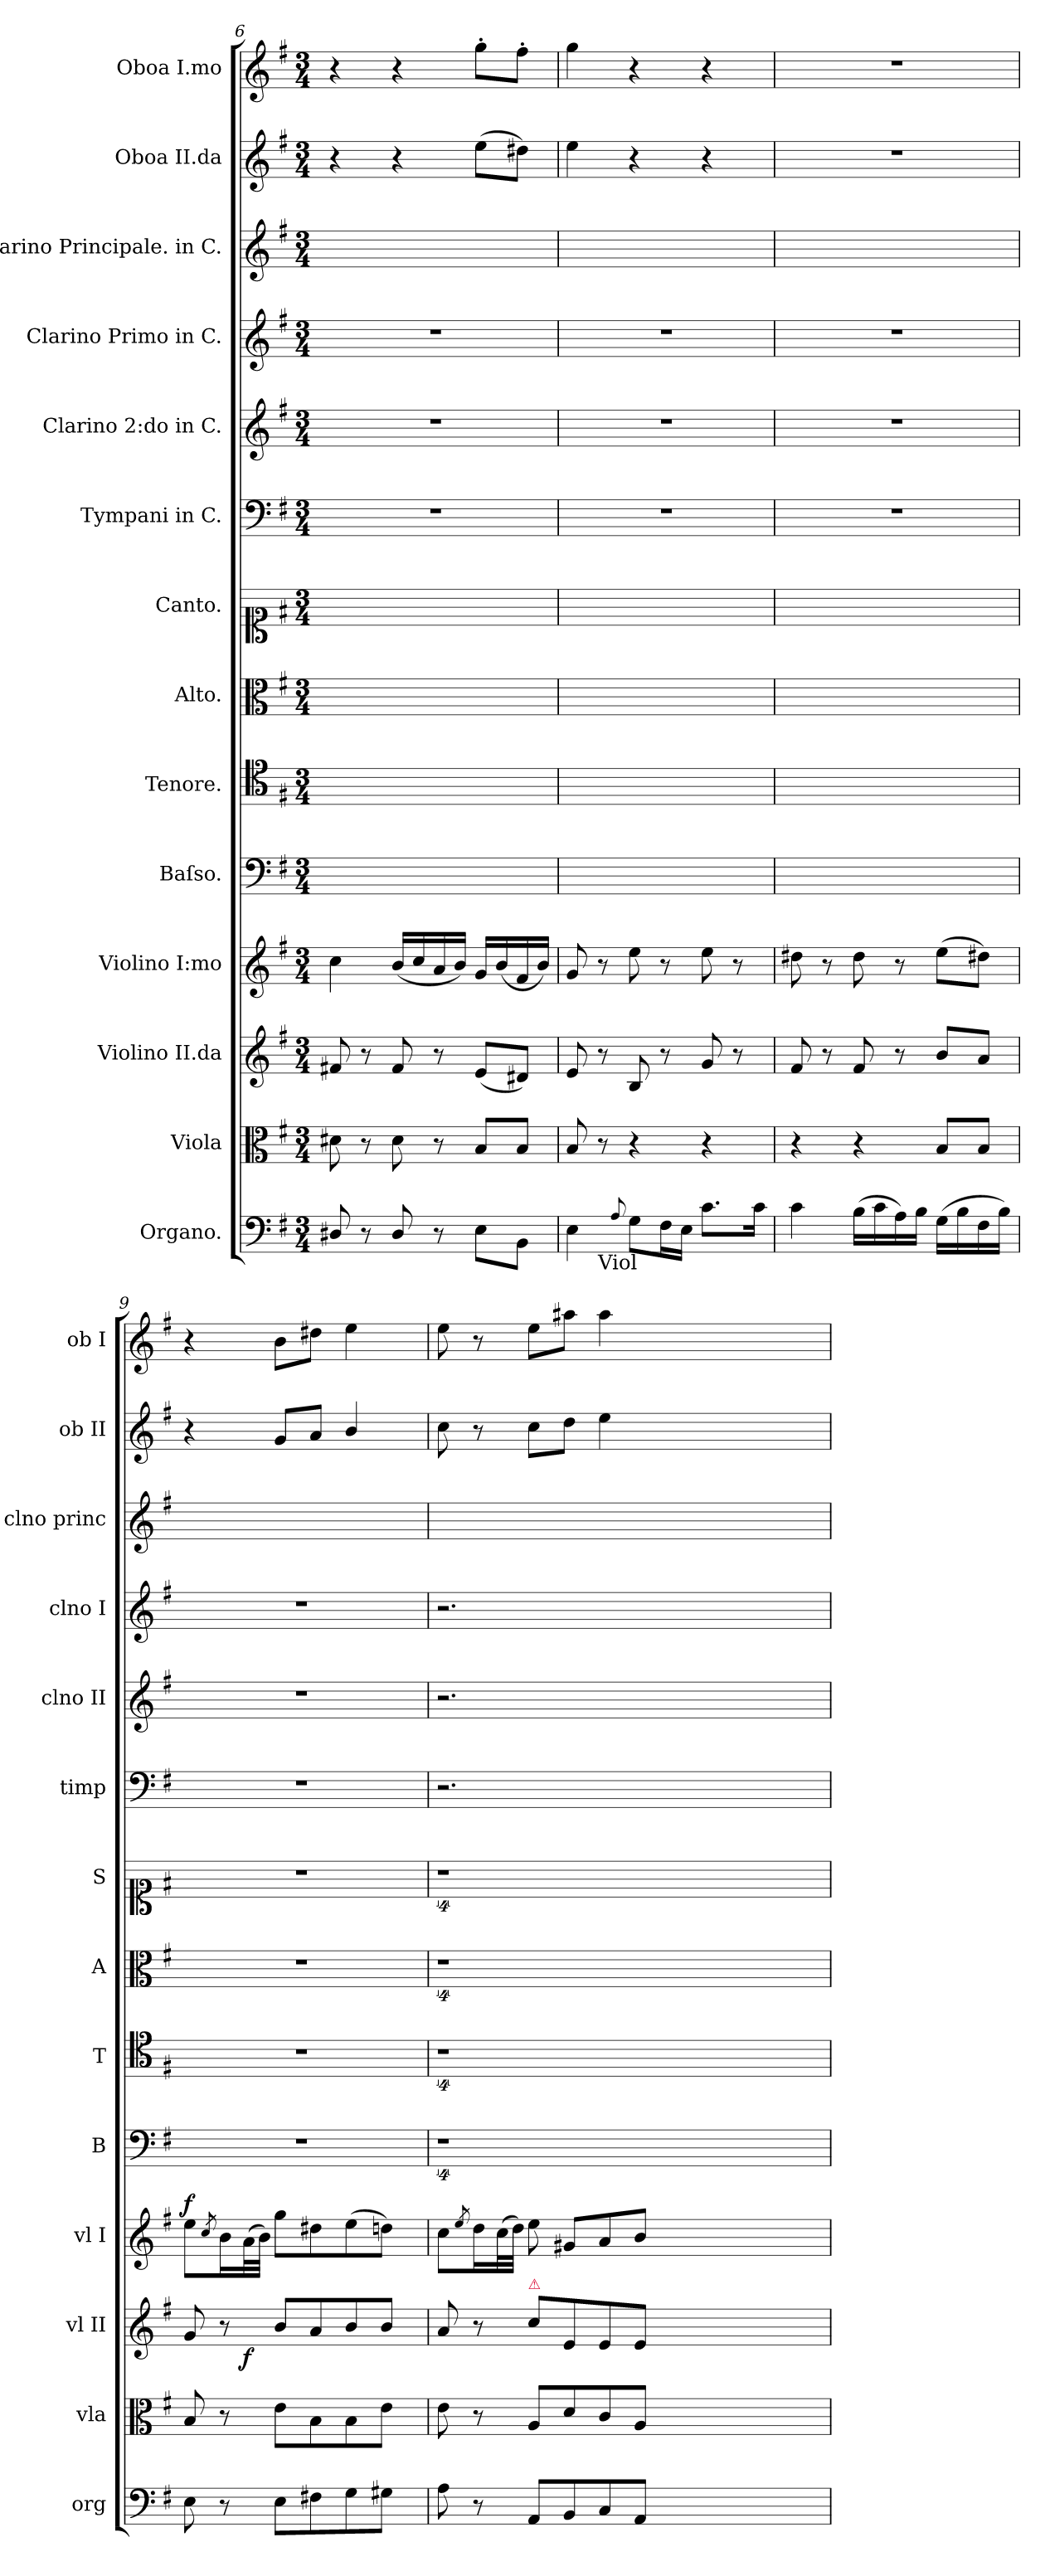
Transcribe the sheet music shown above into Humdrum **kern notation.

**kern	**kern	**dynam	**kern	**dynam	**kern	**dynam	**kern	**kern	**kern	**kern	**kern	**kern	**kern	**kern	**kern	**dynam	**kern	**dynam
*part14	*part13	*part13	*part12	*part12	*part11	*part11	*part10	*part9	*part8	*part7	*part6	*part5	*part4	*part3	*part2	*part2	*part1	*part1
*staff14	*staff13	*staff13	*staff12	*staff12	*staff11	*staff11	*staff10	*staff9	*staff8	*staff7	*staff6	*staff5	*staff4	*staff3	*staff2	*staff2	*staff1	*staff1
*I"Organo.	*I"Viola	*	*I"Violino II.da	*	*I"Violino I:mo	*	*I"Baſso.	*I"Tenore.	*I"Alto.	*I"Canto.	*I"Tympani in C.	*I"Clarino 2:do in C.	*I"Clarino Primo in C.	*I"Clarino Principale. in C.	*I"Oboa II.da	*	*I"Oboa I.mo	*
*I'org	*I'vla	*	*I'vl II	*	*I'vl I	*	*I'B	*I'T	*I'A	*I'S	*I'timp	*I'clno II	*I'clno I	*I'clno princ	*I'ob II	*	*I'ob I	*
*clefF4	*clefC3	*	*clefG2	*	*clefG2	*	*clefF4	*clefC4	*clefC3	*clefC1	*clefF4	*clefG2	*clefG2	*clefG2	*clefG2	*	*clefG2	*
*k[f#]	*k[f#]	*	*k[f#]	*	*k[f#]	*	*k[f#]	*k[f#]	*k[f#]	*k[f#]	*k[f#]	*k[f#]	*k[f#]	*k[f#]	*k[f#]	*	*k[f#]	*
*e:	*e:	*	*e:	*	*e:	*	*e:	*e:	*e:	*e:	*e:	*e:	*e:	*e:	*e:	*	*e:	*
*M3/4	*M3/4	*	*M3/4	*	*M3/4	*	*M3/4	*M3/4	*M3/4	*M3/4	*M3/4	*M3/4	*M3/4	*M3/4	*M3/4	*	*M3/4	*
=6	=6	=6	=6	=6	=6	=6	=6	=6	=6	=6	=6	=6	=6	=6	=6	=6	=6	=6
8D#X/	8d#X\	.	8f#X/	.	4cc\	.	2.ryy	2.ryy	2.ryy	2.ryy	2.r	2.r	2.r	2.ryy	4r	.	4r	.
8r	8r	.	8r	.	.	.	.	.	.	.	.	.	.	.	.	.	.	.
8D#/	8d#\	.	8f#/	.	(16b/LL	.	.	.	.	.	.	.	.	.	4r	.	4r	.
.	.	.	.	.	16cc/	.	.	.	.	.	.	.	.	.	.	.	.	.
8r	8r	.	8r	.	16a/	.	.	.	.	.	.	.	.	.	.	.	.	.
.	.	.	.	.	16b/JJ)	.	.	.	.	.	.	.	.	.	.	.	.	.
8E\L	8B/L	.	(8e/L	.	16g/LL	.	.	.	.	.	.	.	.	.	(8ee\L	.	8gg'\L	.
.	.	.	.	.	(16b/	.	.	.	.	.	.	.	.	.	.	.	.	.
8BB\J	8B/J	.	8d#X/J)	.	16f#/	.	.	.	.	.	.	.	.	.	8dd#X\J)	.	8ff#'\J	.
.	.	.	.	.	16b/JJ)	.	.	.	.	.	.	.	.	.	.	.	.	.
=7	=7	=7	=7	=7	=7	=7	=7	=7	=7	=7	=7	=7	=7	=7	=7	=7	=7	=7
*^	*	*	*	*	*	*	*	*	*	*	*	*	*	*	*	*	*	*
4E\	8ryy	8B/	.	8e/	.	8g/	.	2.ryy	2.ryy	2.ryy	2.ryy	2.r	2.r	2.r	2.ryy	4ee\	.	4gg\	.
!	!LO:TX:b:t=Viol	!	!	!	!	!	!	!	!	!	!	!	!	!	!	!	!	!	!
.	2ryy	8r	.	8r	.	8r	.	.	.	.	.	.	.	.	.	.	.	.	.
8qqA/	.	.	.	.	.	.	.	.	.	.	.	.	.	.	.	.	.	.	.
8G\L	.	4r	.	8B/	.	8ee\	.	.	.	.	.	.	.	.	.	4r	.	4r	.
16F#\L	.	.	.	8r	.	8r	.	.	.	.	.	.	.	.	.	.	.	.	.
16E\JJ	.	.	.	.	.	.	.	.	.	.	.	.	.	.	.	.	.	.	.
8.c\L	.	4r	.	8g/	.	8ee\	.	.	.	.	.	.	.	.	.	4r	.	4r	.
.	8ryy	.	.	8r	.	8r	.	.	.	.	.	.	.	.	.	.	.	.	.
16c\Jk	.	.	.	.	.	.	.	.	.	.	.	.	.	.	.	.	.	.	.
*v	*v	*	*	*	*	*	*	*	*	*	*	*	*	*	*	*	*	*	*
=8	=8	=8	=8	=8	=8	=8	=8	=8	=8	=8	=8	=8	=8	=8	=8	=8	=8	=8
4c\	4r	.	8f#/	.	8dd#X\	.	2.ryy	2.ryy	2.ryy	2.ryy	2.r	2.r	2.r	2.ryy	2.r	.	2.r	.
.	.	.	8r	.	8r	.	.	.	.	.	.	.	.	.	.	.	.	.
(16B\LL	4r	.	8f#/	.	8dd#\	.	.	.	.	.	.	.	.	.	.	.	.	.
16c\	.	.	.	.	.	.	.	.	.	.	.	.	.	.	.	.	.	.
16A\)	.	.	8r	.	8r	.	.	.	.	.	.	.	.	.	.	.	.	.
16B\JJ	.	.	.	.	.	.	.	.	.	.	.	.	.	.	.	.	.	.
(16G\LL	8B/L	.	8b/L	.	(8ee\L	.	.	.	.	.	.	.	.	.	.	.	.	.
16B\	.	.	.	.	.	.	.	.	.	.	.	.	.	.	.	.	.	.
16F#\	8B/J	.	8a/J	.	8dd#X\J)	.	.	.	.	.	.	.	.	.	.	.	.	.
16B\JJ)	.	.	.	.	.	.	.	.	.	.	.	.	.	.	.	.	.	.
=9	=9	=9	=9	=9	=9	=9	=9	=9	=9	=9	=9	=9	=9	=9	=9	=9	=9	=9
!	!	!	!	!	!	!LO:DY:a	!	!	!	!	!	!	!	!	!	!LO:DY:a	!	!
*	*^	*	*^	*	*	*	*	*	*	*	*	*	*	*	*	*	*	*
8E\	8B/	8.ryy	.	8g/	8.ryy	.	8ee\L	f	2.r	2.r	2.r	2.r	2.r	2.r	2.r	2.ryy	4r	for	4r	.
.	.	.	.	.	.	.	8qcc/	.	.	.	.	.	.	.	.	.	.	.	.	.
8r	8r	.	.	8r	.	.	16b\L	.	.	.	.	.	.	.	.	.	.	.	.	.
!	!	!	!LO:DY:b	!	!	!	!	!	!	!	!	!	!	!	!	!	!	!	!	!
.	.	2ryy	fo	.	2ryy	f	(32a\L	.	.	.	.	.	.	.	.	.	.	.	.	.
.	.	.	.	.	.	.	32b\JJJ)	.	.	.	.	.	.	.	.	.	.	.	.	.
8E\L	8e\L	.	.	8b/L	.	.	8gg\L	.	.	.	.	.	.	.	.	.	8g/L	.	8b\L	for
8F#X\	8B\	.	.	8a/	.	.	8dd#X\	.	.	.	.	.	.	.	.	.	8a/J	.	8dd#X\J	.
8G\	8B\	.	.	8b/	.	.	(8ee\	.	.	.	.	.	.	.	.	.	4b/	.	4ee\	.
8G#X\J	8e\J	.	.	8b/J	.	.	8ddn\J)	.	.	.	.	.	.	.	.	.	.	.	.	.
.	.	16ryy	.	.	16ryy	.	.	.	.	.	.	.	.	.	.	.	.	.	.	.
*	*v	*v	*	*	*	*	*	*	*	*	*	*	*	*	*	*	*	*	*	*
*	*	*	*v	*v	*	*	*	*	*	*	*	*	*	*	*	*	*	*	*
=10	=10	=10	=10	=10	=10	=10	=10	=10	=10	=10	=10	=10	=10	=10	=10	=10	=10	=10
8A\	8e\	.	8a/	.	8cc\L	.	4%9r	4%9r	4%9r	4%9r	2.r	2.r	2.r	2.ryy	8cc\	.	8ee\	.
.	.	.	.	.	8qee/	.	.	.	.	.	.	.	.	.	.	.	.	.
8r	8r	.	8r	.	16dd\L	.	.	.	.	.	.	.	.	.	8r	.	8r	.
.	.	.	.	.	(32cc\L	.	.	.	.	.	.	.	.	.	.	.	.	.
.	.	.	.	.	32dd\JJJ)	.	.	.	.	.	.	.	.	.	.	.	.	.
!	!	!	!LO:TX:a:color=crimson:t=⚠	!	!	!	!	!	!	!	!	!	!	!	!	!	!	!
8AA/L	8A/L	.	8cc\L	.	8ee\	.	.	.	.	.	.	.	.	.	8cc\L	.	8ee\L	.
8BB/	8d/	.	8e/	.	8g#X/L	.	.	.	.	.	.	.	.	.	8dd\J	.	8aa#X\J	.
8C/	8c/	.	8e/	.	8a/	.	.	.	.	.	.	.	.	.	4ee\	.	4aa#\	.
8AA/J	8A/J	.	8e/J	.	8b/J	.	.	.	.	.	.	.	.	.	.	.	.	.
1.ryy	1.ryy	.	1.ryy	.	1.ryy	.	.	.	.	.	1.ryy	1.ryy	1.ryy	1.ryy	1.ryy	.	1.ryy	.
=	=	=	=	=	=	=	=	=	=	=	=	=	=	=	=	=	=	=
*-	*-	*-	*-	*-	*-	*-	*-	*-	*-	*-	*-	*-	*-	*-	*-	*-	*-	*-
